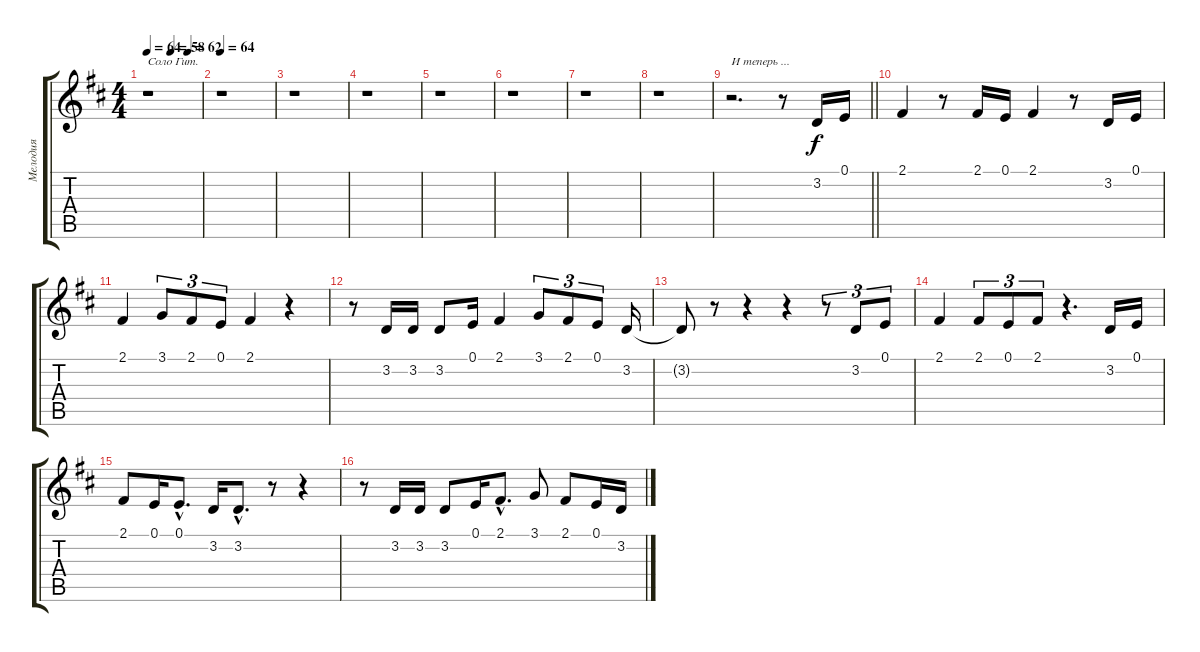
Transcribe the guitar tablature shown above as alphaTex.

\track ("Мелодия" "Мелодия") {instrument lead3calliope}
\staff {score tabs}
\tuning (E4 B3 G3 D3 A2 E2) {hide}
\ts (4 4)
\tempo 64
\tempo (62 0.75)
\tempo (58 0.4375)
\clef g2
\ks d
r.1{txt "Соло Гит." dy f} |
\tempo 64
r.1 |
r.1 |
r.1 |
r.1 |
r.1 |
r.1 |
r.1 |
\barLineRight lightlight
r.2{d txt "И теперь ..."} r.8 3.2.16{volume 13} 0.1.16 |
2.1.4 r.8 2.1.16 0.1.16 2.1.4 r.8 3.2.16 0.1.16 |
2.1.4 3.1.8{tu (3 2)} 2.1.8{tu (3 2)} 0.1.8{tu (3 2)} 2.1.4 r.4 |
r.8 3.2.16 3.2.16 3.2.8 0.1.16 2.1.4 3.1.8{tu (3 2)} 2.1.8{tu (3 2)} 0.1.8{tu (3 2)} 3.2.16 |
3.2{t}.8 r.8 r.4 r.4 r.8{tu (3 2)} 3.2.8{tu (3 2)} 0.1.8{tu (3 2)} |
2.1.4 2.1.8{tu (3 2)} 0.1.8{tu (3 2)} 2.1.8{tu (3 2)} r.4{d} 3.2.16 0.1.16 |
2.1.8 0.1.16 0.1{hac}.8{d} 3.2.16 3.2{hac}.8{d} r.8 r.4 |
r.8 3.2.16 3.2.16 3.2.8 0.1.16 2.1{hac}.8{d} 3.1.8 2.1.8 0.1.16 3.2.16
